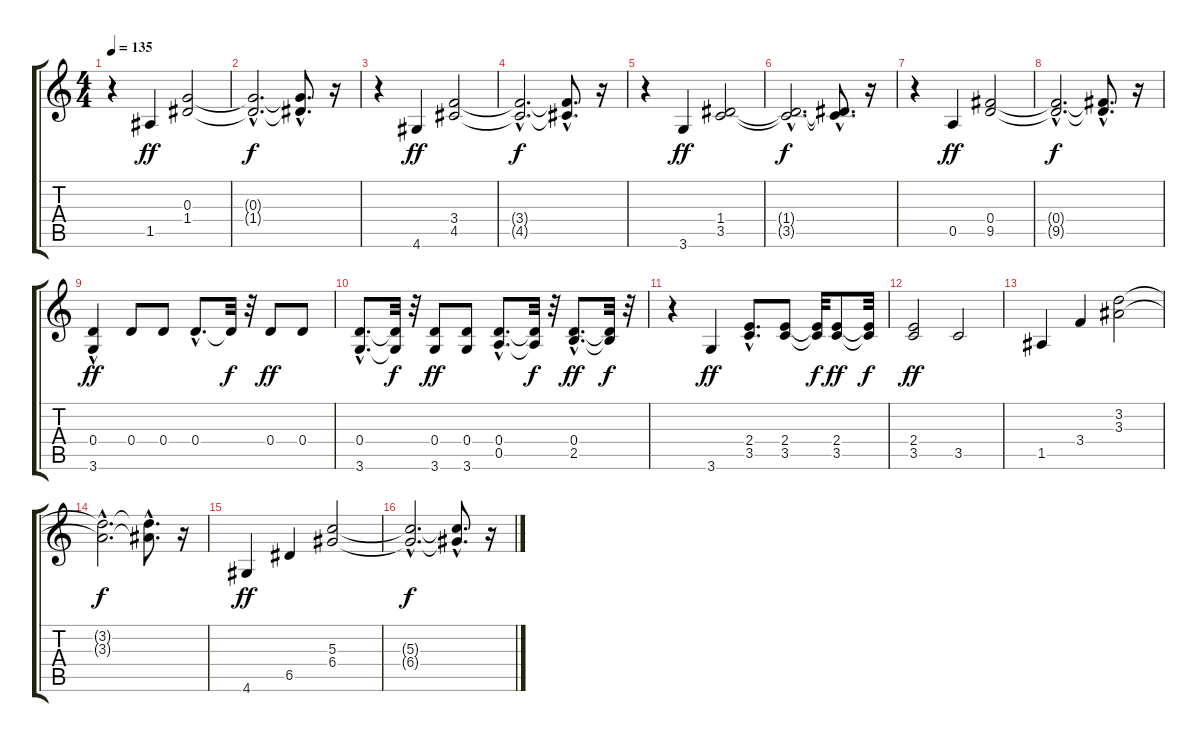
\track "" {instrument acousticguitarnylon}
\staff {score tabs}
\tuning (E4 B3 G3 D3 A2 E2) {hide}
\ts (4 4)
\tempo 135
\clef g2
\ks c
r.4{dy f} 1.5.4{dy ff} (0.3 1.4).2 |
(0.3{hac t} 1.4{hac t}).2{d dy f} (0.3{hac t} 1.4{hac t}).8{d} r.16 |
r.4 4.6.4{dy ff} (3.4 4.5).2 |
(3.4{hac t} 4.5{hac t}).2{d dy f} (3.4{hac t} 4.5{hac t}).8{d} r.16 |
r.4 3.6.4{dy ff} (1.4 3.5).2 |
(1.4{hac t} 3.5{hac t}).2{d dy f} (1.4{hac t} 3.5{hac t}).8{d} r.16 |
r.4 0.5.4{dy ff} (0.4 9.5).2 |
(0.4{hac t} 9.5{hac t}).2{d dy f} (0.4{hac t} 9.5{hac t}).8{d} r.16 |
(0.4{hac} 3.6{hac}).4{dy ff} 0.4.8 0.4.8 0.4{hac}.8{d} 0.4{t}.32{dy f} r.32 0.4.8{dy ff} 0.4.8 |
(0.4{hac} 3.6{hac}).8{d} (0.4{t} 3.6{t}).32{dy f} r.32 (0.4 3.6).8{dy ff} (0.4 3.6).8 (0.4{hac} 0.5{hac}).8{d} (0.4{t} 0.5{t}).32{dy f} r.32 (0.4{hac} 2.5{hac}).8{d dy ff} (0.4{t} 2.5{t}).32{dy f} r.32 |
r.4 3.6.4{dy ff} (2.4{hac} 3.5{hac}).8{d} (2.4 3.5).8 (2.4{t} 3.5{t}).32{dy f} (2.4 3.5).8{dy ff} (2.4{t} 3.5{t}).32{dy f} |
(2.4 3.5).2{dy ff} 3.5.2 |
1.5.4 3.4.4 (3.2 3.3).2 |
(3.2{hac t} 3.3{hac t}).2{d dy f} (3.2{hac t} 3.3{hac t}).8{d} r.16 |
4.6.4{dy ff} 6.5.4 (5.3 6.4).2 |
(5.3{hac t} 6.4{hac t}).2{d dy f} (5.3{hac t} 6.4{hac t}).8{d} r.16
